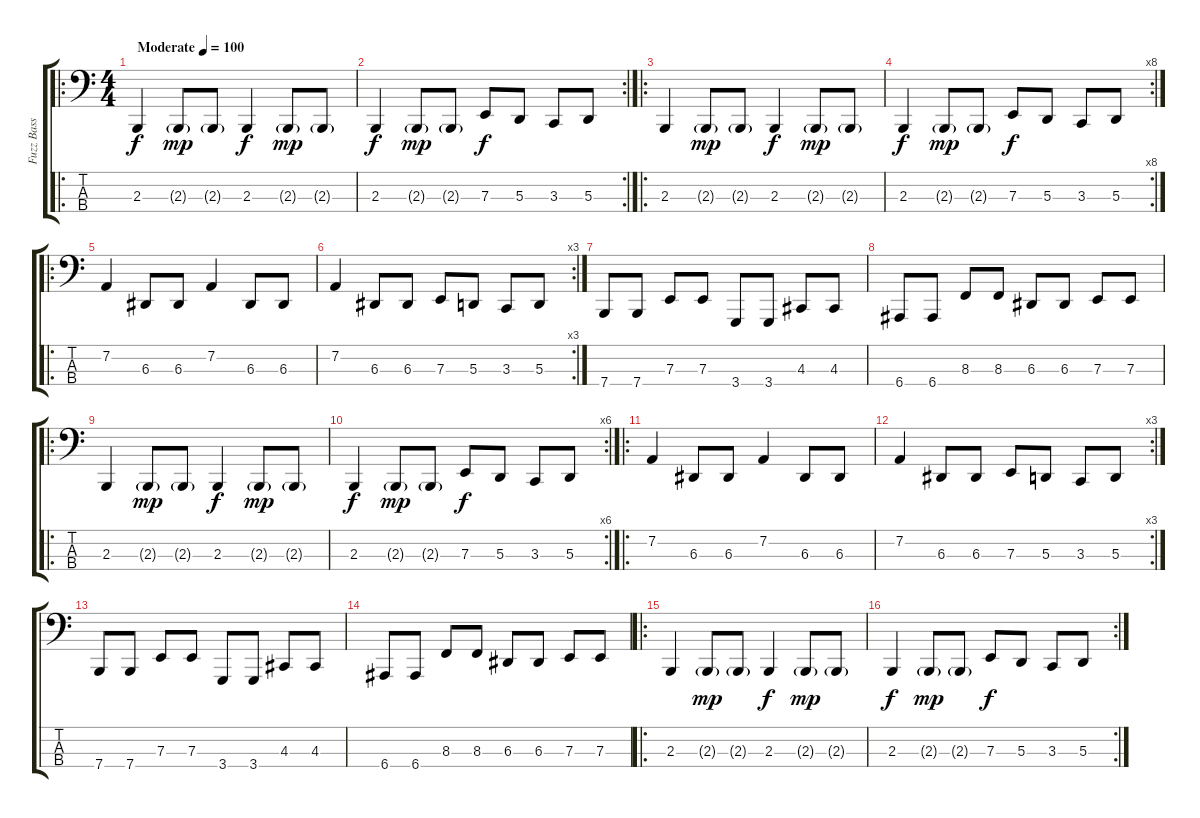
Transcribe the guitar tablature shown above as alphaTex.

\track ("Fuzz Bass" "Fuzz Bass") {instrument lead8bassandlead}
\staff {score tabs}
\tuning (G2 D2 A1 E1) {hide}
\ro
\ts (4 4)
\tempo (100 "Moderate")
\clef f4
\ks c
2.3.4{dy f instrument lead8bassandlead} 2.3{g}.8{dy mp} 2.3{g}.8 2.3.4{dy f} 2.3{g}.8{dy mp} 2.3{g}.8 |
\rc 2
2.3.4{dy f} 2.3{g}.8{dy mp} 2.3{g}.8 7.3.8{dy f} 5.3.8 3.3.8 5.3.8 |
\ro
2.3.4 2.3{g}.8{dy mp} 2.3{g}.8 2.3.4{dy f} 2.3{g}.8{dy mp} 2.3{g}.8 |
\rc 8
2.3.4{dy f} 2.3{g}.8{dy mp} 2.3{g}.8 7.3.8{dy f} 5.3.8 3.3.8 5.3.8 |
\ro
7.2.4 6.3.8 6.3.8 7.2.4 6.3.8 6.3.8 |
\rc 3
7.2.4 6.3.8 6.3.8 7.3.8 5.3.8 3.3.8 5.3.8 |
7.4.8 7.4.8 7.3.8 7.3.8 3.4.8 3.4.8 4.3.8 4.3.8 |
6.4.8 6.4.8 8.3.8 8.3.8 6.3.8 6.3.8 7.3.8 7.3.8 |
\ro
2.3.4 2.3{g}.8{dy mp} 2.3{g}.8 2.3.4{dy f} 2.3{g}.8{dy mp} 2.3{g}.8 |
\rc 6
2.3.4{dy f} 2.3{g}.8{dy mp} 2.3{g}.8 7.3.8{dy f} 5.3.8 3.3.8 5.3.8 |
\ro
7.2.4 6.3.8 6.3.8 7.2.4 6.3.8 6.3.8 |
\rc 3
7.2.4 6.3.8 6.3.8 7.3.8 5.3.8 3.3.8 5.3.8 |
7.4.8 7.4.8 7.3.8 7.3.8 3.4.8 3.4.8 4.3.8 4.3.8 |
6.4.8 6.4.8 8.3.8 8.3.8 6.3.8 6.3.8 7.3.8 7.3.8 |
\ro
2.3.4 2.3{g}.8{dy mp} 2.3{g}.8 2.3.4{dy f} 2.3{g}.8{dy mp} 2.3{g}.8 |
\rc 2
2.3.4{dy f} 2.3{g}.8{dy mp} 2.3{g}.8 7.3.8{dy f} 5.3.8 3.3.8 5.3.8
